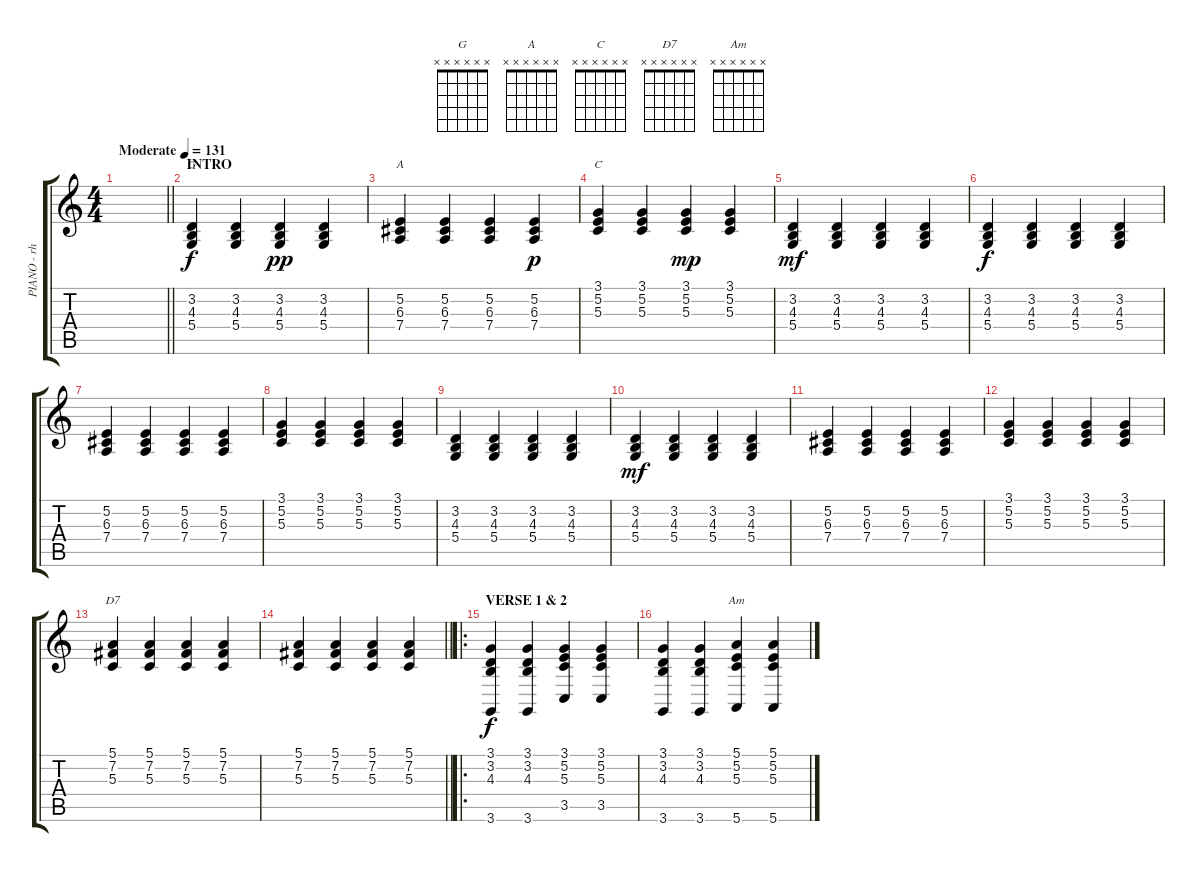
\track ("PIANO - rhythm" "PIANO - rh") {instrument acousticgrandpiano}
\staff {score tabs}
\tuning (E4 B3 G3 D3 A2 E2) {hide}
\chord ("G" x x x x x x)
\chord ("A" x x x x x x)
\chord ("C" x x x x x x)
\chord ("D7" x x x x x x)
\chord ("Am" x x x x x x)
\ts (4 4)
\tempo (131 "Moderate")
\clef g2
\barLineRight lightlight
\ks c
|
\section ("" "INTRO")
(3.2 4.3 5.4).4{ch "G"} (3.2 4.3 5.4).4 (3.2 4.3 5.4).4{dy pp} (3.2 4.3 5.4).4 |
(5.2 6.3 7.4).4{ch "A"} (5.2 6.3 7.4).4 (5.2 6.3 7.4).4 (5.2 6.3 7.4).4{dy p} |
(3.1 5.2 5.3).4{ch "C"} (3.1 5.2 5.3).4 (3.1 5.2 5.3).4{dy mp} (3.1 5.2 5.3).4 |
(3.2 4.3 5.4).4{dy mf} (3.2 4.3 5.4).4 (3.2 4.3 5.4).4 (3.2 4.3 5.4).4 |
(3.2 4.3 5.4).4{dy f} (3.2 4.3 5.4).4 (3.2 4.3 5.4).4 (3.2 4.3 5.4).4 |
(5.2 6.3 7.4).4 (5.2 6.3 7.4).4 (5.2 6.3 7.4).4 (5.2 6.3 7.4).4 |
(3.1 5.2 5.3).4 (3.1 5.2 5.3).4 (3.1 5.2 5.3).4 (3.1 5.2 5.3).4 |
(3.2 4.3 5.4).4 (3.2 4.3 5.4).4 (3.2 4.3 5.4).4 (3.2 4.3 5.4).4 |
(3.2 4.3 5.4).4{dy mf} (3.2 4.3 5.4).4 (3.2 4.3 5.4).4 (3.2 4.3 5.4).4 |
(5.2 6.3 7.4).4 (5.2 6.3 7.4).4 (5.2 6.3 7.4).4 (5.2 6.3 7.4).4 |
(3.1 5.2 5.3).4 (3.1 5.2 5.3).4 (3.1 5.2 5.3).4 (3.1 5.2 5.3).4 |
(5.1 7.2 5.3).4{ch "D7"} (5.1 7.2 5.3).4 (5.1 7.2 5.3).4 (5.1 7.2 5.3).4 |
\barLineRight lightlight
(5.1 7.2 5.3).4 (5.1 7.2 5.3).4 (5.1 7.2 5.3).4 (5.1 7.2 5.3).4 |
\ro
\section ("" "VERSE 1 & 2")
(3.1 3.2 4.3 3.6).4{dy f} (3.1 3.2 4.3 3.6).4 (3.1 5.2 5.3 3.5).4 (3.1 5.2 5.3 3.5).4 |
(3.1 3.2 4.3 3.6).4 (3.1 3.2 4.3 3.6).4 (5.1 5.2 5.3 5.6).4{ch "Am"} (5.1 5.2 5.3 5.6).4
